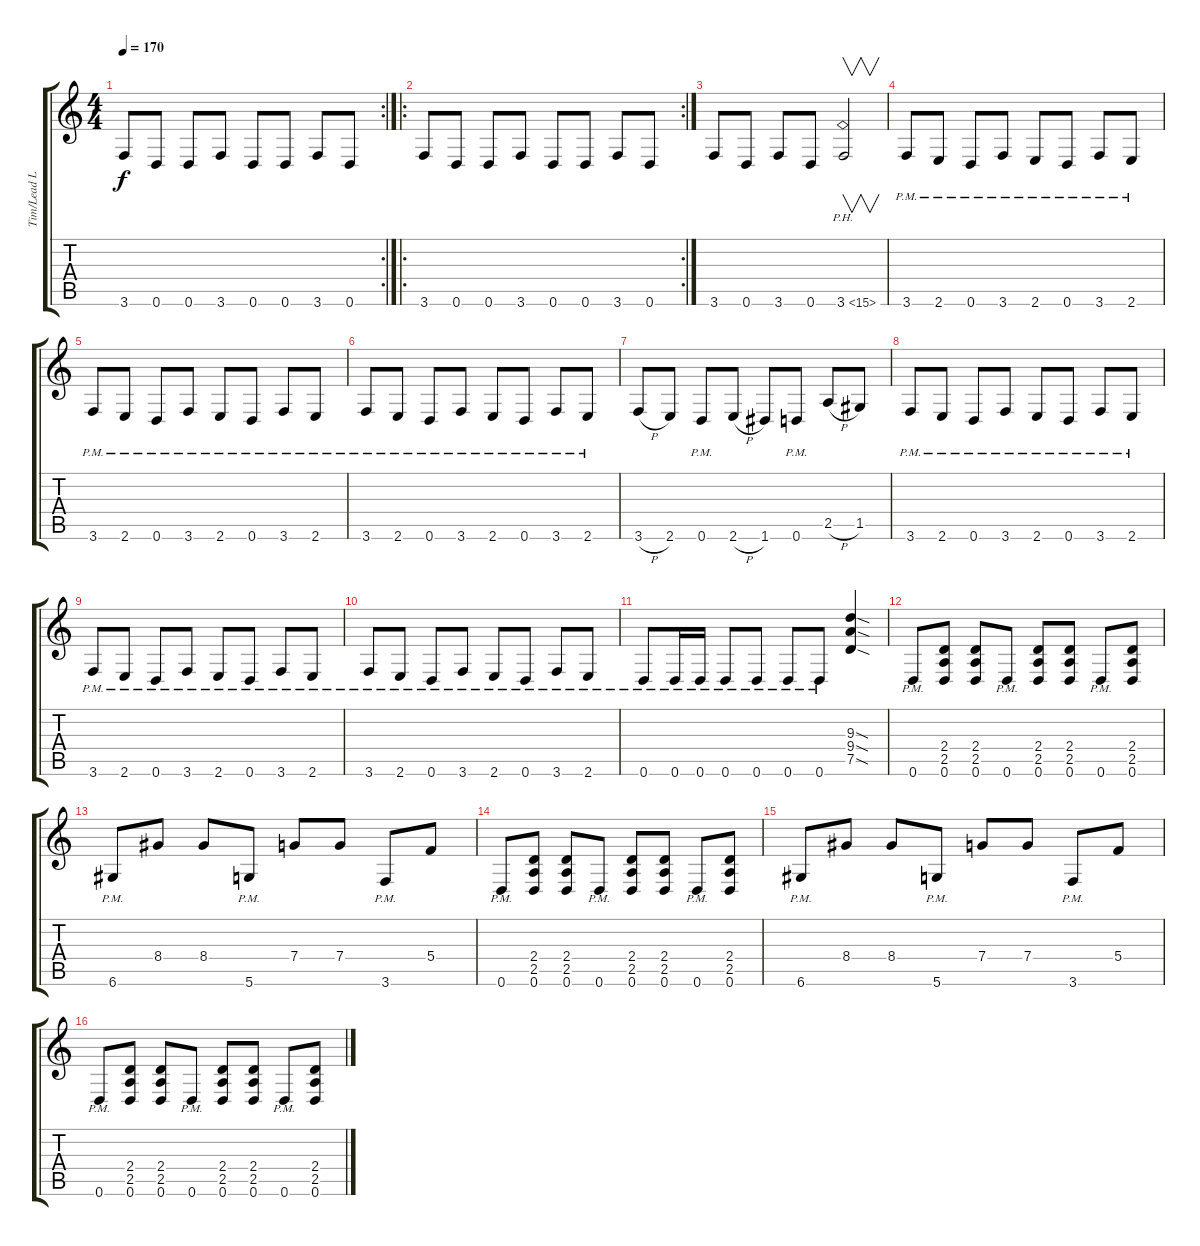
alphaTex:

\track ("Tim/Lead L" "Tim/Lead L") {instrument distortionguitar}
\staff {score tabs}
\tuning (D4 A3 F3 C3 G2 D2) {hide}
\rc 2
\ts (4 4)
\tempo 170
\clef g2
\ks c
3.6.8{dy f} 0.6.8 0.6.8 3.6.8 0.6.8 0.6.8 3.6.8 0.6.8 |
\ro
\rc 2
3.6.8 0.6.8 0.6.8 3.6.8 0.6.8 0.6.8 3.6.8 0.6.8 |
3.6.8 0.6.8 3.6.8 0.6.8 3.6{ph 12}.2{v} |
3.6{pm}.8 2.6{pm}.8 0.6{pm}.8 3.6{pm}.8 2.6{pm}.8 0.6{pm}.8 3.6{pm}.8 2.6{pm}.8 |
3.6{pm}.8 2.6{pm}.8 0.6{pm}.8 3.6{pm}.8 2.6{pm}.8 0.6{pm}.8 3.6{pm}.8 2.6{pm}.8 |
3.6{pm}.8 2.6{pm}.8 0.6{pm}.8 3.6{pm}.8 2.6{pm}.8 0.6{pm}.8 3.6{pm}.8 2.6{pm}.8 |
3.6{h}.8 2.6.8 0.6{pm}.8 2.6{h}.8 1.6.8 0.6{pm}.8 2.5{h}.8 1.5.8 |
3.6{pm}.8 2.6{pm}.8 0.6{pm}.8 3.6{pm}.8 2.6{pm}.8 0.6{pm}.8 3.6{pm}.8 2.6{pm}.8 |
3.6{pm}.8 2.6{pm}.8 0.6{pm}.8 3.6{pm}.8 2.6{pm}.8 0.6{pm}.8 3.6{pm}.8 2.6{pm}.8 |
3.6{pm}.8 2.6{pm}.8 0.6{pm}.8 3.6{pm}.8 2.6{pm}.8 0.6{pm}.8 3.6{pm}.8 2.6{pm}.8 |
0.6{pm}.8 0.6{pm}.16 0.6{pm}.16 0.6{pm}.8 0.6{pm}.8 0.6{pm}.8 0.6{pm}.8 (9.3{sod} 9.4{sod} 7.5{sod}).4 |
0.6{pm}.8 (2.4 2.5 0.6).8 (2.4 2.5 0.6).8 0.6{pm}.8 (2.4 2.5 0.6).8 (2.4 2.5 0.6).8 0.6{pm}.8 (2.4 2.5 0.6).8 |
6.6{pm}.8 8.4.8 8.4.8 5.6{pm}.8 7.4.8 7.4.8 3.6{pm}.8 5.4.8 |
0.6{pm}.8 (2.4 2.5 0.6).8 (2.4 2.5 0.6).8 0.6{pm}.8 (2.4 2.5 0.6).8 (2.4 2.5 0.6).8 0.6{pm}.8 (2.4 2.5 0.6).8 |
6.6{pm}.8 8.4.8 8.4.8 5.6{pm}.8 7.4.8 7.4.8 3.6{pm}.8 5.4.8 |
0.6{pm}.8 (2.4 2.5 0.6).8 (2.4 2.5 0.6).8 0.6{pm}.8 (2.4 2.5 0.6).8 (2.4 2.5 0.6).8 0.6{pm}.8 (2.4 2.5 0.6).8
